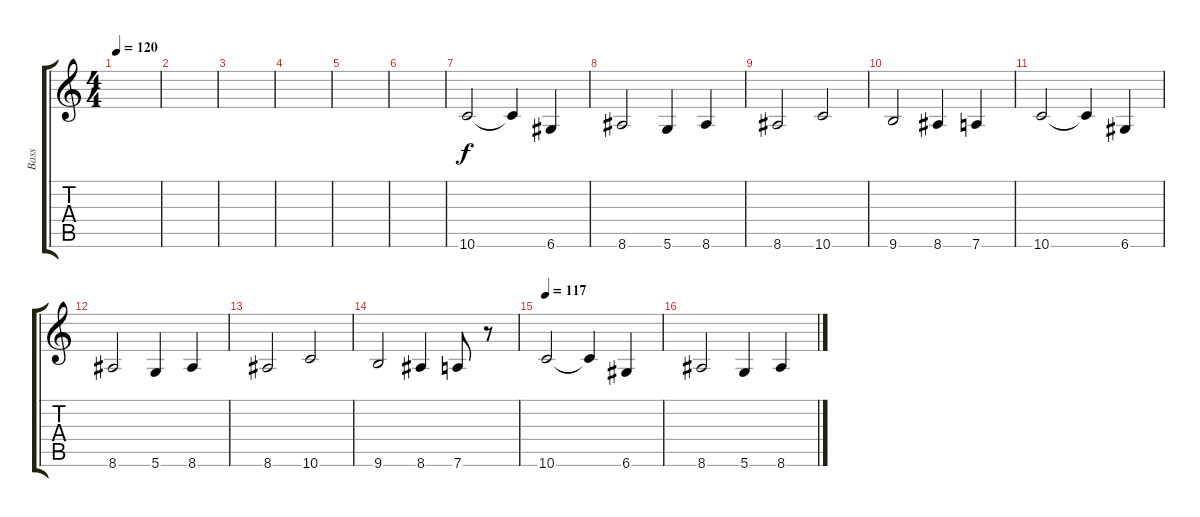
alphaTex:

\track ("Bass" "Bass") {instrument electricbassfinger}
\staff {score tabs}
\tuning (E4 B3 G3 D3 A2 D2) {hide}
\ts (4 4)
\tempo 120
\clef g2
\ks c
|
|
|
|
|
|
10.6.2 10.6{t}.4 6.6.4 |
8.6.2 5.6.4 8.6.4 |
8.6.2 10.6.2 |
9.6.2 8.6.4 7.6.4 |
10.6.2 10.6{t}.4 6.6.4 |
8.6.2 5.6.4 8.6.4 |
8.6.2 10.6.2 |
9.6.2 8.6.4 7.6.8 r.8 |
\tempo 117
10.6.2 10.6{t}.4 6.6.4 |
8.6.2 5.6.4 8.6.4
